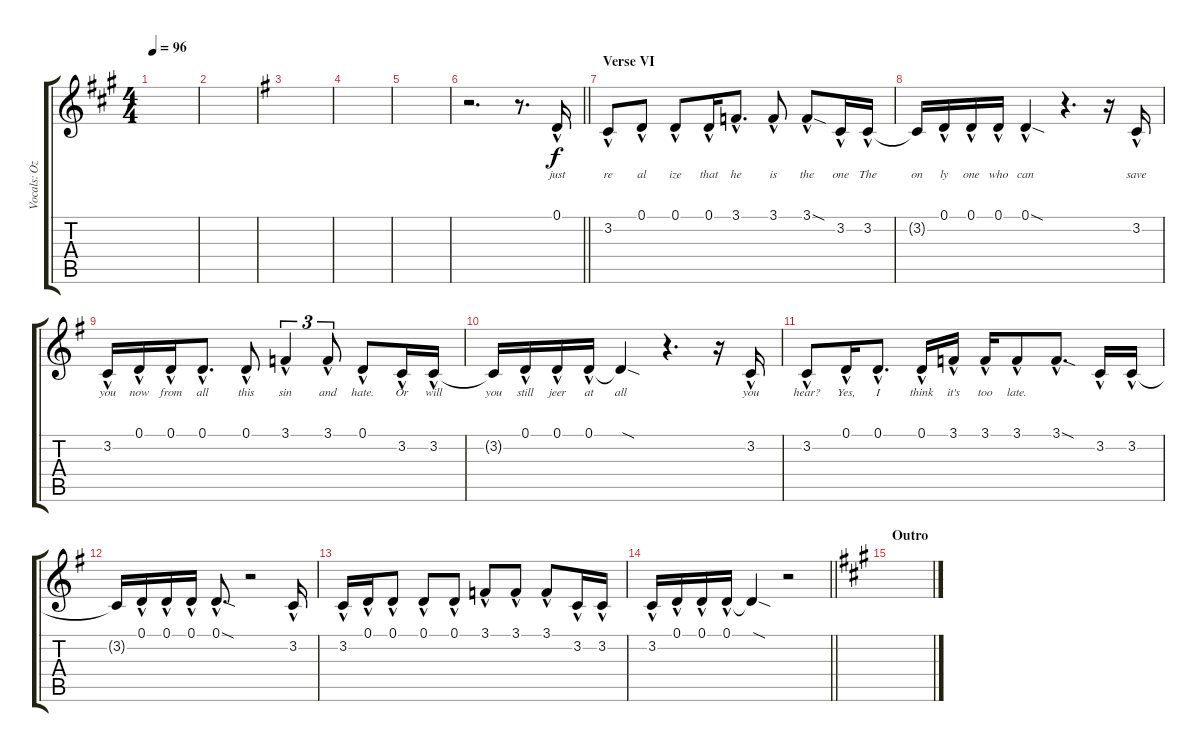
\track ("Vocals: Ozzy" "Vocals: Oz") {instrument lead2sawtooth}
\staff {score tabs}
\tuning (D4 A3 F3 C3 G2 D2) {hide}
\ts (4 4)
\tempo 96
\clef g2
\ks a
|
|
\ks g
|
|
|
\barLineRight lightlight
r.2{d} r.8{d} 0.1{hac}.16{lyrics (0 "just") lyrics (1 "") lyrics (2 "") lyrics (3 "") lyrics (4 "")} |
\section ("" "Verse VI")
3.2{hac}.8{lyrics (0 "re") lyrics (1 "") lyrics (2 "") lyrics (3 "") lyrics (4 "")} 0.1{hac}.8{lyrics (0 "al") lyrics (1 "") lyrics (2 "") lyrics (3 "") lyrics (4 "")} 0.1{hac}.8{lyrics (0 "ize") lyrics (1 "") lyrics (2 "") lyrics (3 "") lyrics (4 "")} 0.1{hac}.16{lyrics (0 "that") lyrics (1 "") lyrics (2 "") lyrics (3 "") lyrics (4 "")} 3.1{hac}.8{d lyrics (0 "he") lyrics (1 "") lyrics (2 "") lyrics (3 "") lyrics (4 "")} 3.1{hac}.8{lyrics (0 "is") lyrics (1 "") lyrics (2 "") lyrics (3 "") lyrics (4 "")} 3.1{sod hac}.8{lyrics (0 "the") lyrics (1 "") lyrics (2 "") lyrics (3 "") lyrics (4 "")} 3.2{hac}.16{lyrics (0 "one") lyrics (1 "") lyrics (2 "") lyrics (3 "") lyrics (4 "")} 3.2{hac}.16{lyrics (0 "The") lyrics (1 "") lyrics (2 "") lyrics (3 "") lyrics (4 "")} |
3.2{t}.16{lyrics (0 "on") lyrics (1 "") lyrics (2 "") lyrics (3 "") lyrics (4 "")} 0.1{hac}.16{lyrics (0 "ly") lyrics (1 "") lyrics (2 "") lyrics (3 "") lyrics (4 "")} 0.1{hac}.16{lyrics (0 "one") lyrics (1 "") lyrics (2 "") lyrics (3 "") lyrics (4 "")} 0.1{hac}.16{lyrics (0 "who") lyrics (1 "") lyrics (2 "") lyrics (3 "") lyrics (4 "")} 0.1{sod hac}.4{lyrics (0 "can") lyrics (1 "") lyrics (2 "") lyrics (3 "") lyrics (4 "")} r.4{d} r.16 3.2{hac}.16{lyrics (0 "save") lyrics (1 "") lyrics (2 "") lyrics (3 "") lyrics (4 "")} |
3.2{hac}.16{lyrics (0 "you") lyrics (1 "") lyrics (2 "") lyrics (3 "") lyrics (4 "")} 0.1{hac}.16{lyrics (0 "now") lyrics (1 "") lyrics (2 "") lyrics (3 "") lyrics (4 "")} 0.1{hac}.16{lyrics (0 "from") lyrics (1 "") lyrics (2 "") lyrics (3 "") lyrics (4 "")} 0.1{hac}.8{d lyrics (0 "all") lyrics (1 "") lyrics (2 "") lyrics (3 "") lyrics (4 "")} 0.1{hac}.8{lyrics (0 "this") lyrics (1 "") lyrics (2 "") lyrics (3 "") lyrics (4 "")} 3.1{hac}.4{tu (3 2) lyrics (0 "sin") lyrics (1 "") lyrics (2 "") lyrics (3 "") lyrics (4 "")} 3.1{hac}.8{tu (3 2) lyrics (0 "and") lyrics (1 "") lyrics (2 "") lyrics (3 "") lyrics (4 "")} 0.1{hac}.8{lyrics (0 "hate.") lyrics (1 "") lyrics (2 "") lyrics (3 "") lyrics (4 "")} 3.2{hac}.16{lyrics (0 "Or") lyrics (1 "") lyrics (2 "") lyrics (3 "") lyrics (4 "")} 3.2{hac}.16{lyrics (0 "will") lyrics (1 "") lyrics (2 "") lyrics (3 "") lyrics (4 "")} |
3.2{t}.16{lyrics (0 "you") lyrics (1 "") lyrics (2 "") lyrics (3 "") lyrics (4 "")} 0.1{hac}.16{lyrics (0 "still") lyrics (1 "") lyrics (2 "") lyrics (3 "") lyrics (4 "")} 0.1{hac}.16{lyrics (0 "jeer") lyrics (1 "") lyrics (2 "") lyrics (3 "") lyrics (4 "")} 0.1{hac}.16{lyrics (0 "at") lyrics (1 "") lyrics (2 "") lyrics (3 "") lyrics (4 "")} 0.1{sod t}.4{lyrics (0 "all") lyrics (1 "") lyrics (2 "") lyrics (3 "") lyrics (4 "")} r.4{d} r.16 3.2{hac}.16{lyrics (0 "you") lyrics (1 "") lyrics (2 "") lyrics (3 "") lyrics (4 "")} |
3.2{hac}.8{lyrics (0 "hear?") lyrics (1 "") lyrics (2 "") lyrics (3 "") lyrics (4 "")} 0.1{hac}.16{lyrics (0 "Yes,") lyrics (1 "") lyrics (2 "") lyrics (3 "") lyrics (4 "")} 0.1{hac}.8{d lyrics (0 "I") lyrics (1 "") lyrics (2 "") lyrics (3 "") lyrics (4 "")} 0.1{hac}.16{lyrics (0 "think") lyrics (1 "") lyrics (2 "") lyrics (3 "") lyrics (4 "")} 3.1{hac}.16{lyrics (0 "it's") lyrics (1 "") lyrics (2 "") lyrics (3 "") lyrics (4 "")} 3.1{hac}.16{lyrics (0 "too") lyrics (1 "") lyrics (2 "") lyrics (3 "") lyrics (4 "")} 3.1{hac}.8{lyrics (0 "late.") lyrics (1 "") lyrics (2 "") lyrics (3 "") lyrics (4 "")} 3.1{sod hac}.8{d} 3.2{hac}.16 3.2{hac}.16 |
3.2{t}.16 0.1{hac}.16 0.1{hac}.16 0.1{hac}.16 0.1{sod hac}.8{d} r.2 3.2{hac}.16 |
3.2{hac}.16 0.1{hac}.16 0.1{hac}.8 0.1{hac}.8 0.1{hac}.8 3.1{hac}.8 3.1{hac}.8 3.1{hac}.8 3.2{hac}.16 3.2{hac}.16 |
\barLineRight lightlight
3.2{hac}.16 0.1{hac}.16 0.1{hac}.16 0.1{hac}.16 0.1{sod t}.4 r.2 |
\section ("" "Outro")
\ks a
